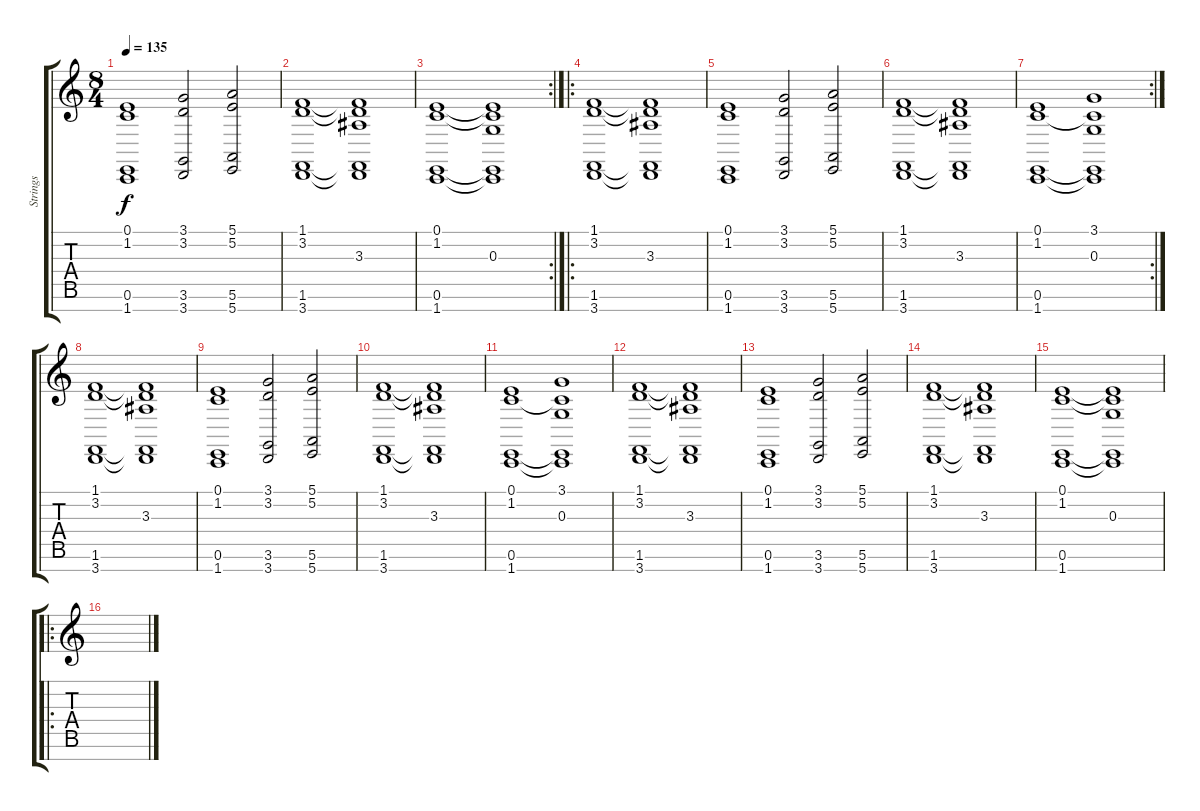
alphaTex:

\track ("Strings" "Strings") {instrument synthstrings1}
\staff {score tabs}
\tuning (E4 B3 G3 D3 A2 E2 B1) {hide}
\ts (8 4)
\tempo 135
\clef g2
\ks c
(0.1 1.2 0.6 1.7).1{dy f} (3.1 3.2 3.6 3.7).2 (5.1 5.2 5.6 5.7).2 |
(1.1 3.2 1.6 3.7).1 (1.1{t} 3.2{t} 3.3 1.6{t} 3.7{t}).1 |
\rc 2
(0.1 1.2 0.6 1.7).1 (0.1{t} 1.2{t} 0.3 0.6{t} 1.7{t}).1 |
\ro
(1.1 3.2 1.6 3.7).1 (1.1{t} 3.2{t} 3.3 1.6{t} 3.7{t}).1 |
(0.1 1.2 0.6 1.7).1 (3.1 3.2 3.6 3.7).2 (5.1 5.2 5.6 5.7).2 |
(1.1 3.2 1.6 3.7).1 (1.1{t} 3.2{t} 3.3 1.6{t} 3.7{t}).1 |
\rc 2
(0.1 1.2 0.6 1.7).1 (3.1 1.2{t} 0.3 0.6{t} 1.7{t}).1 |
(1.1 3.2 1.6 3.7).1 (1.1{t} 3.2{t} 3.3 1.6{t} 3.7{t}).1 |
(0.1 1.2 0.6 1.7).1 (3.1 3.2 3.6 3.7).2 (5.1 5.2 5.6 5.7).2 |
(1.1 3.2 1.6 3.7).1 (1.1{t} 3.2{t} 3.3 1.6{t} 3.7{t}).1 |
(0.1 1.2 0.6 1.7).1 (3.1 1.2{t} 0.3 0.6{t} 1.7{t}).1 |
(1.1 3.2 1.6 3.7).1 (1.1{t} 3.2{t} 3.3 1.6{t} 3.7{t}).1 |
(0.1 1.2 0.6 1.7).1 (3.1 3.2 3.6 3.7).2 (5.1 5.2 5.6 5.7).2 |
(1.1 3.2 1.6 3.7).1 (1.1{t} 3.2{t} 3.3 1.6{t} 3.7{t}).1 |
(0.1 1.2 0.6 1.7).1 (0.1{t} 1.2{t} 0.3 0.6{t} 1.7{t}).1 |
\ro
